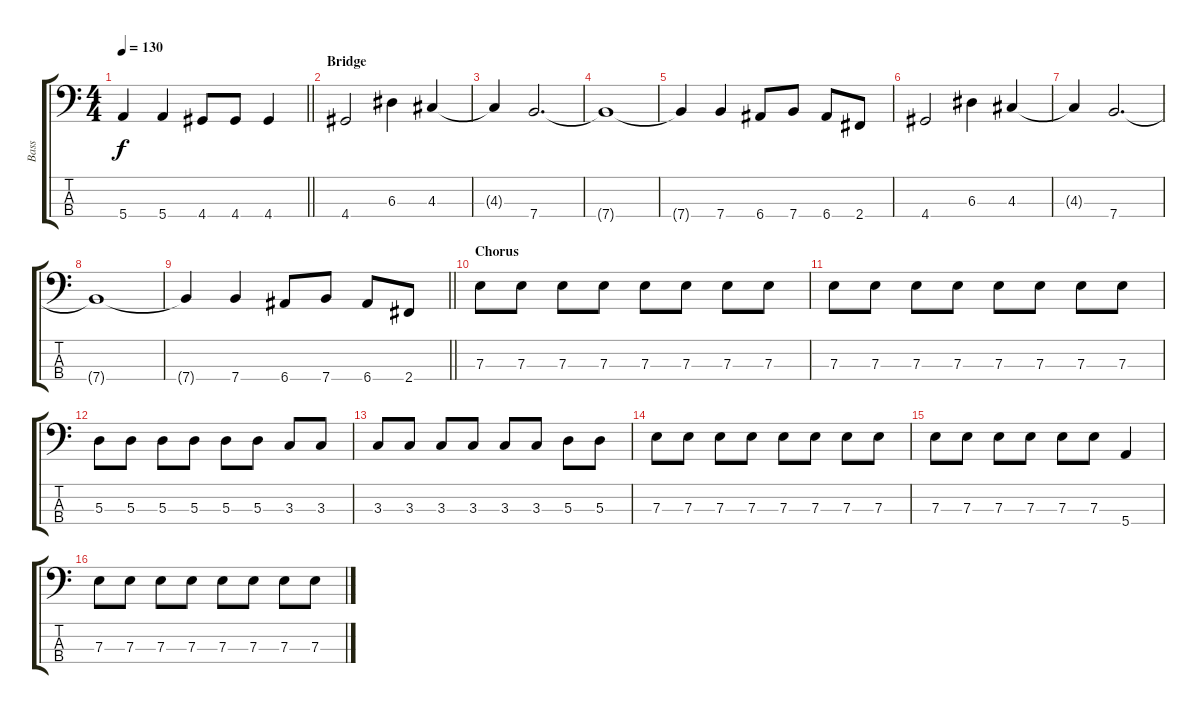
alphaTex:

\track ("Bass" "Bass") {instrument electricbassfinger}
\staff {score tabs}
\tuning (G2 D2 A1 E1) {hide}
\ts (4 4)
\tempo 130
\clef f4
\barLineRight lightlight
\ks c
5.4{t}.4{dy f} 5.4.4 4.4.8 4.4.8 4.4.4 |
\section ("" "Bridge")
4.4.2 6.3.4 4.3.4 |
4.3{t}.4 7.4.2{d} |
7.4{t}.1 |
7.4{t}.4 7.4.4 6.4.8 7.4.8 6.4.8 2.4.8 |
4.4.2 6.3.4 4.3.4 |
4.3{t}.4 7.4.2{d} |
7.4{t}.1 |
\barLineRight lightlight
7.4{t}.4 7.4.4 6.4.8 7.4.8 6.4.8 2.4.8 |
\section ("" "Chorus")
7.3.8 7.3.8 7.3.8 7.3.8 7.3.8 7.3.8 7.3.8 7.3.8 |
7.3.8 7.3.8 7.3.8 7.3.8 7.3.8 7.3.8 7.3.8 7.3.8 |
5.3.8 5.3.8 5.3.8 5.3.8 5.3.8 5.3.8 3.3.8 3.3.8 |
3.3.8 3.3.8 3.3.8 3.3.8 3.3.8 3.3.8 5.3.8 5.3.8 |
7.3.8 7.3.8 7.3.8 7.3.8 7.3.8 7.3.8 7.3.8 7.3.8 |
7.3.8 7.3.8 7.3.8 7.3.8 7.3.8 7.3.8 5.4.4 |
7.3.8 7.3.8 7.3.8 7.3.8 7.3.8 7.3.8 7.3.8 7.3.8
